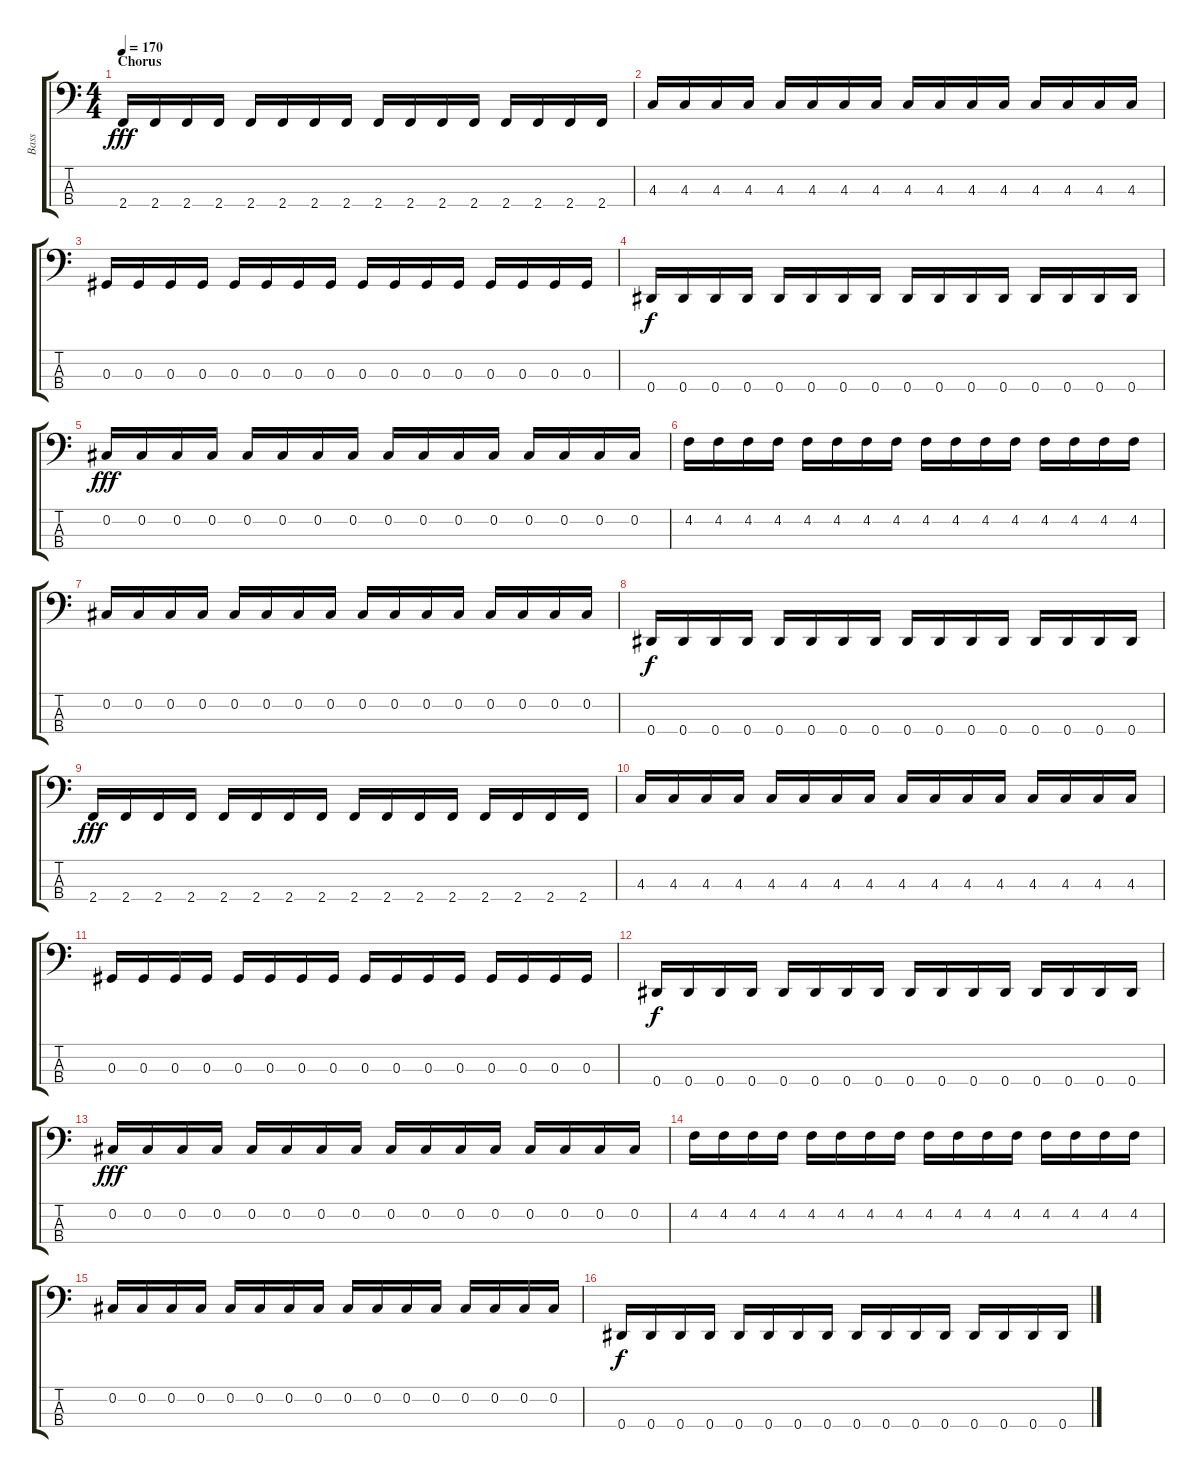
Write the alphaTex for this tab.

\track ("Bass" "Bass") {instrument electricbasspick}
\staff {score tabs}
\tuning (Gb2 Db2 Ab1 Eb1) {hide}
\ts (4 4)
\section ("" "Chorus")
\tempo 170
\clef f4
\ks c
2.4.16{dy fff} 2.4.16 2.4.16 2.4.16 2.4.16 2.4.16 2.4.16 2.4.16 2.4.16 2.4.16 2.4.16 2.4.16 2.4.16 2.4.16 2.4.16 2.4.16 |
4.3.16 4.3.16 4.3.16 4.3.16 4.3.16 4.3.16 4.3.16 4.3.16 4.3.16 4.3.16 4.3.16 4.3.16 4.3.16 4.3.16 4.3.16 4.3.16 |
0.3.16 0.3.16 0.3.16 0.3.16 0.3.16 0.3.16 0.3.16 0.3.16 0.3.16 0.3.16 0.3.16 0.3.16 0.3.16 0.3.16 0.3.16 0.3.16 |
0.4.16{dy f} 0.4.16 0.4.16 0.4.16 0.4.16 0.4.16 0.4.16 0.4.16 0.4.16 0.4.16 0.4.16 0.4.16 0.4.16 0.4.16 0.4.16 0.4.16 |
0.2.16{dy fff} 0.2.16 0.2.16 0.2.16 0.2.16 0.2.16 0.2.16 0.2.16 0.2.16 0.2.16 0.2.16 0.2.16 0.2.16 0.2.16 0.2.16 0.2.16 |
4.2.16 4.2.16 4.2.16 4.2.16 4.2.16 4.2.16 4.2.16 4.2.16 4.2.16 4.2.16 4.2.16 4.2.16 4.2.16 4.2.16 4.2.16 4.2.16 |
0.2.16 0.2.16 0.2.16 0.2.16 0.2.16 0.2.16 0.2.16 0.2.16 0.2.16 0.2.16 0.2.16 0.2.16 0.2.16 0.2.16 0.2.16 0.2.16 |
0.4.16{dy f} 0.4.16 0.4.16 0.4.16 0.4.16 0.4.16 0.4.16 0.4.16 0.4.16 0.4.16 0.4.16 0.4.16 0.4.16 0.4.16 0.4.16 0.4.16 |
2.4.16{dy fff} 2.4.16 2.4.16 2.4.16 2.4.16 2.4.16 2.4.16 2.4.16 2.4.16 2.4.16 2.4.16 2.4.16 2.4.16 2.4.16 2.4.16 2.4.16 |
4.3.16 4.3.16 4.3.16 4.3.16 4.3.16 4.3.16 4.3.16 4.3.16 4.3.16 4.3.16 4.3.16 4.3.16 4.3.16 4.3.16 4.3.16 4.3.16 |
0.3.16 0.3.16 0.3.16 0.3.16 0.3.16 0.3.16 0.3.16 0.3.16 0.3.16 0.3.16 0.3.16 0.3.16 0.3.16 0.3.16 0.3.16 0.3.16 |
0.4.16{dy f} 0.4.16 0.4.16 0.4.16 0.4.16 0.4.16 0.4.16 0.4.16 0.4.16 0.4.16 0.4.16 0.4.16 0.4.16 0.4.16 0.4.16 0.4.16 |
0.2.16{dy fff} 0.2.16 0.2.16 0.2.16 0.2.16 0.2.16 0.2.16 0.2.16 0.2.16 0.2.16 0.2.16 0.2.16 0.2.16 0.2.16 0.2.16 0.2.16 |
4.2.16 4.2.16 4.2.16 4.2.16 4.2.16 4.2.16 4.2.16 4.2.16 4.2.16 4.2.16 4.2.16 4.2.16 4.2.16 4.2.16 4.2.16 4.2.16 |
0.2.16 0.2.16 0.2.16 0.2.16 0.2.16 0.2.16 0.2.16 0.2.16 0.2.16 0.2.16 0.2.16 0.2.16 0.2.16 0.2.16 0.2.16 0.2.16 |
0.4.16{dy f} 0.4.16 0.4.16 0.4.16 0.4.16 0.4.16 0.4.16 0.4.16 0.4.16 0.4.16 0.4.16 0.4.16 0.4.16 0.4.16 0.4.16 0.4.16
